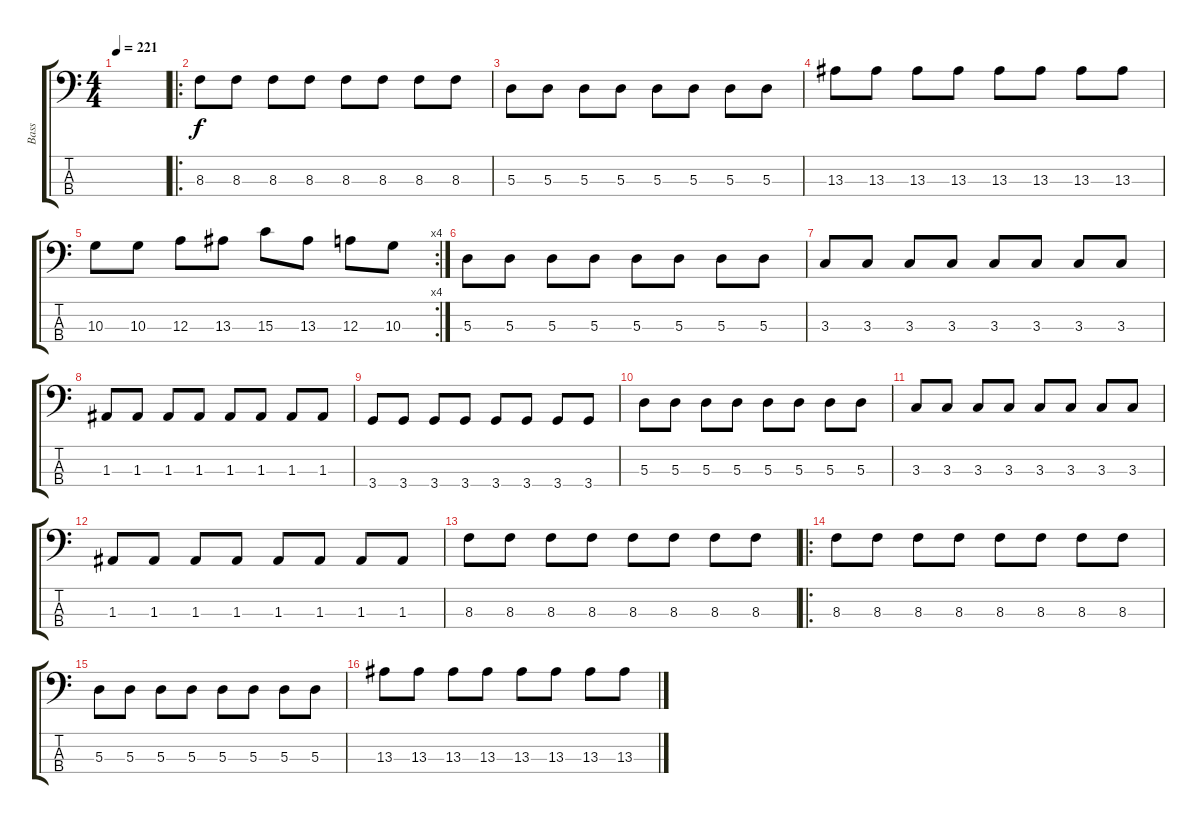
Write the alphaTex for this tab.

\track ("Bass" "Bass") {instrument acousticguitarnylon}
\staff {score tabs}
\tuning (G2 D2 A1 E1) {hide}
\ts (4 4)
\tempo 221
\clef f4
\ks c
|
\ro
8.3.8 8.3.8 8.3.8 8.3.8 8.3.8 8.3.8 8.3.8 8.3.8 |
5.3.8 5.3.8 5.3.8 5.3.8 5.3.8 5.3.8 5.3.8 5.3.8 |
13.3.8 13.3.8 13.3.8 13.3.8 13.3.8 13.3.8 13.3.8 13.3.8 |
\rc 4
10.3.8 10.3.8 12.3.8 13.3.8 15.3.8 13.3.8 12.3.8 10.3.8 |
5.3.8 5.3.8 5.3.8 5.3.8 5.3.8 5.3.8 5.3.8 5.3.8 |
3.3.8 3.3.8 3.3.8 3.3.8 3.3.8 3.3.8 3.3.8 3.3.8 |
1.3.8 1.3.8 1.3.8 1.3.8 1.3.8 1.3.8 1.3.8 1.3.8 |
3.4.8 3.4.8 3.4.8 3.4.8 3.4.8 3.4.8 3.4.8 3.4.8 |
5.3.8 5.3.8 5.3.8 5.3.8 5.3.8 5.3.8 5.3.8 5.3.8 |
3.3.8 3.3.8 3.3.8 3.3.8 3.3.8 3.3.8 3.3.8 3.3.8 |
1.3.8 1.3.8 1.3.8 1.3.8 1.3.8 1.3.8 1.3.8 1.3.8 |
8.3.8 8.3.8 8.3.8 8.3.8 8.3.8 8.3.8 8.3.8 8.3.8 |
\ro
8.3.8 8.3.8 8.3.8 8.3.8 8.3.8 8.3.8 8.3.8 8.3.8 |
5.3.8 5.3.8 5.3.8 5.3.8 5.3.8 5.3.8 5.3.8 5.3.8 |
13.3.8 13.3.8 13.3.8 13.3.8 13.3.8 13.3.8 13.3.8 13.3.8
